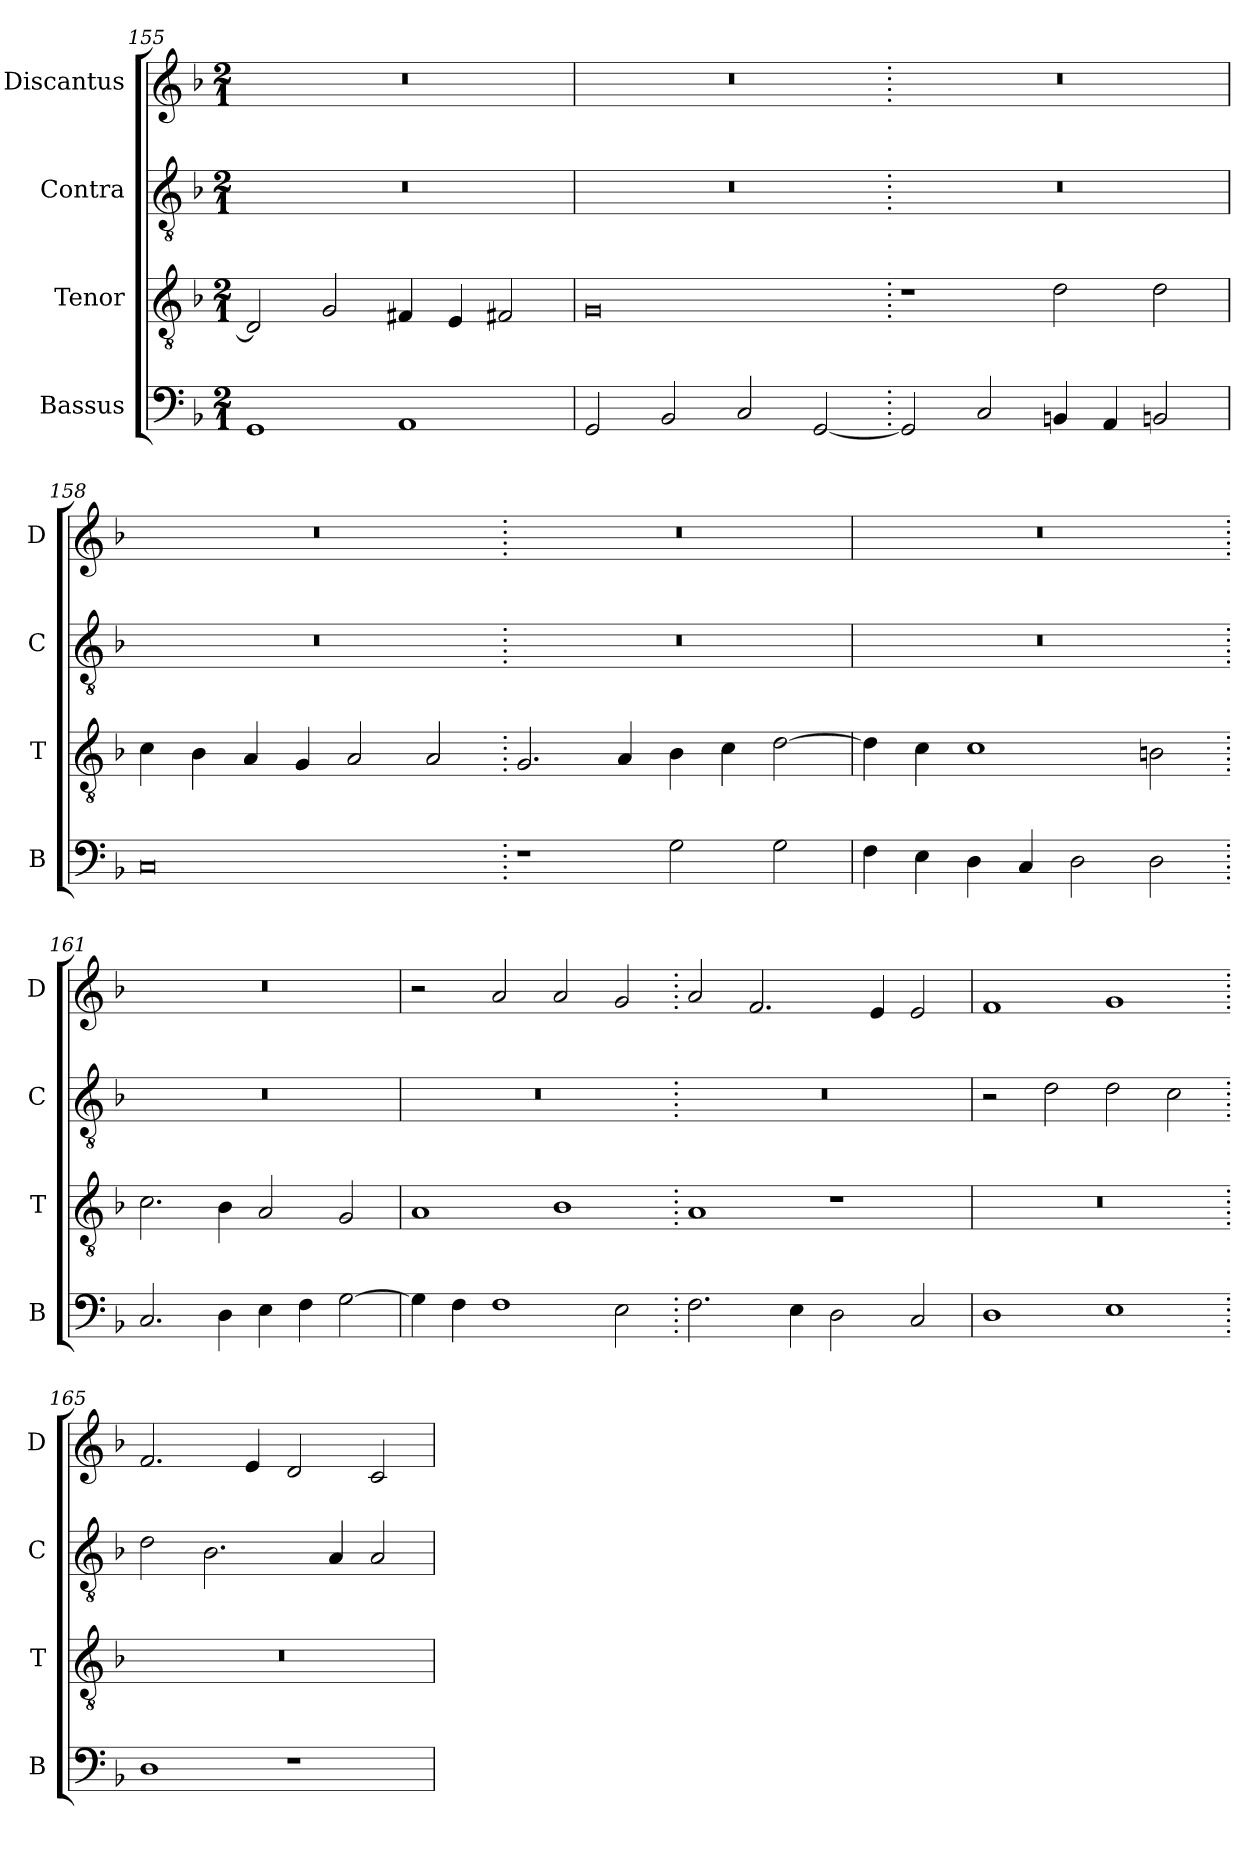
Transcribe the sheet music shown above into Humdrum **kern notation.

**kern	**kern	**kern	**kern
*part4	*part3	*part2	*part1
*staff4	*staff3	*staff2	*staff1
*I"Bassus	*I"Tenor	*I"Contra	*I"Discantus
*I'B	*I'T	*I'C	*I'D
*clefF4	*clefGv2	*clefGv2	*clefG2
*k[b-]	*k[b-]	*k[b-]	*k[b-]
*M2/1	*M2/1	*M2/1	*M2/1
=155	=155	=155	=155
1GG	2D/]	0r	0r
.	2G/	.	.
1AA	4F#X/	.	.
.	4E/	.	.
.	2F#X/	.	.
=156	=156	=156	=156
2GG/	0G	0r	0r
2BB-/	.	.	.
2C/	.	.	.
[2GG/	.	.	.
=157.	=157.	=157.	=157.
2GG/]	1r	0r	0r
2C/	.	.	.
4BBn/	2d\	.	.
4AA/	.	.	.
2BBn/	2d\	.	.
=158	=158	=158	=158
0C	4c\	0r	0r
.	4B-\	.	.
.	4A/	.	.
.	4G/	.	.
.	2A/	.	.
.	2A/	.	.
=159.	=159.	=159.	=159.
1r	2.G/	0r	0r
.	4A/	.	.
2G\	4B-\	.	.
.	4c\	.	.
2G\	[2d\	.	.
=160	=160	=160	=160
4F\	4d\]	0r	0r
4E\	4c\	.	.
4D\	1c	.	.
4C/	.	.	.
2D\	.	.	.
2D\	2Bn\	.	.
=161.	=161.	=161.	=161.
2.C/	2.c\	0r	0r
4D\	4B-\	.	.
4E\	2A/	.	.
4F\	.	.	.
[2G\	2G/	.	.
=162	=162	=162	=162
4G\]	1A	0r	2r
4F\	.	.	.
1F	.	.	2a/
.	1B-	.	2a/
2E\	.	.	2g/
=163.	=163.	=163.	=163.
2.F\	1A	0r	2a/
.	.	.	2.f/
4E\	.	.	.
2D\	1r	.	.
.	.	.	4e/
2C/	.	.	2e/
=164	=164	=164	=164
1D	0r	2r	1f
.	.	2d\	.
1E	.	2d\	1g
.	.	2c\	.
=165.	=165.	=165.	=165.
1D	0r	2d\	2.f/
.	.	2.B-\	.
.	.	.	4e/
1r	.	.	2d/
.	.	4A/	.
.	.	2A/	2c/
=	=	=	=
*-	*-	*-	*-
